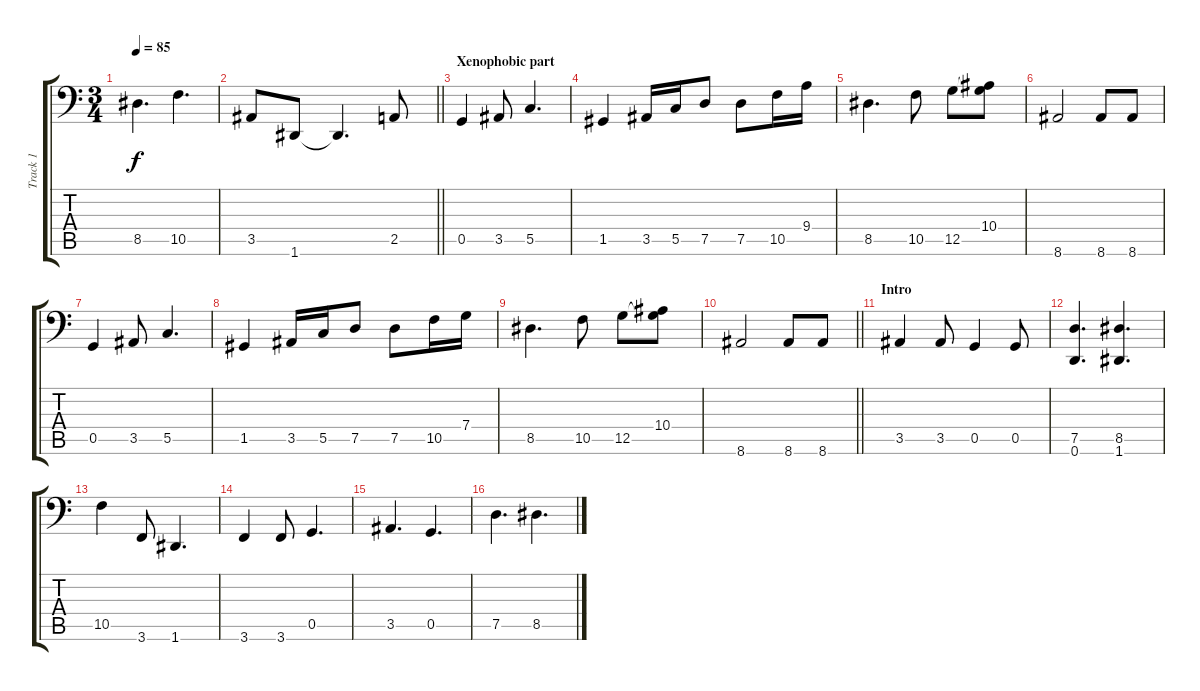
\track ("Track 1" "Track 1") {instrument acousticbass}
\staff {score tabs}
\tuning (D3 A2 F2 C2 G1 D1) {hide}
\ts (3 4)
\tempo 85
\clef f4
\ks c
8.5.4{d dy f} 10.5.4{d} |
\barLineRight lightlight
3.5.8 1.6.8 1.6{t}.4{d} 2.5.8 |
\section ("" "Xenophobic part")
0.5.4 3.5.8 5.5.4{d} |
1.5.4 3.5.16 5.5.16 7.5.8 7.5.8 10.5.16 9.4.16 |
8.5.4{d} 10.5.8 12.5.8 (10.4 12.5{t}).8 |
8.6.2 8.6.8 8.6.8 |
0.5.4 3.5.8 5.5.4{d} |
1.5.4 3.5.16 5.5.16 7.5.8 7.5.8 10.5.16 7.4.16 |
8.5.4{d} 10.5.8 12.5.8 (10.4 12.5{t}).8 |
\barLineRight lightlight
8.6.2 8.6.8 8.6.8 |
\section ("" "Intro")
3.5.4 3.5.8 0.5.4 0.5.8 |
(7.5 0.6).4{d} (8.5 1.6).4{d} |
10.5.4 3.6.8 1.6.4{d} |
3.6.4 3.6.8 0.5.4{d} |
3.5.4{d} 0.5.4{d} |
7.5.4{d} 8.5.4{d}
